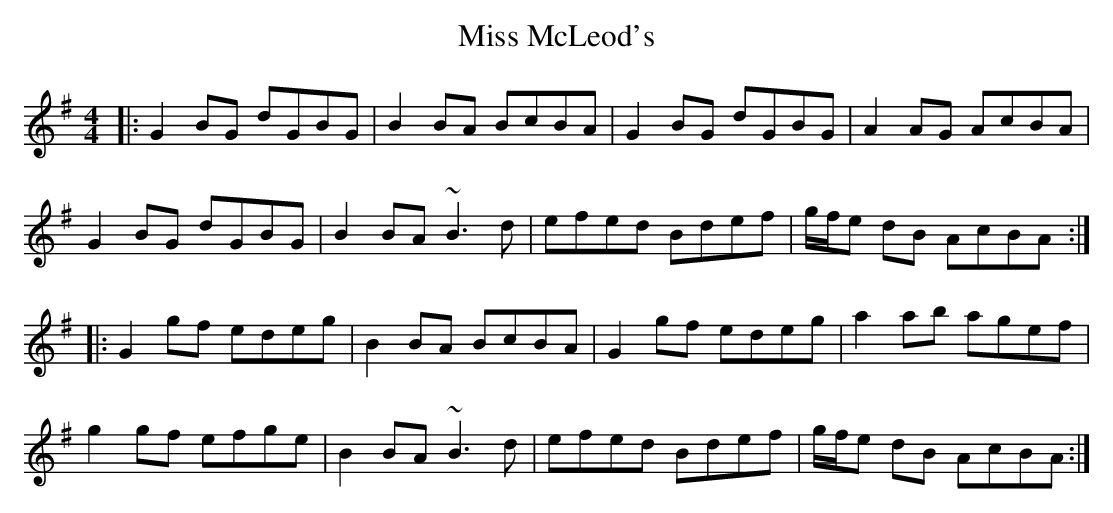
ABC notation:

X:1
T: Miss McLeod's
M: 4/4
L: 1/8
K: Gmaj
|:G2 BG dGBG|B2 BA BcBA|G2 BG dGBG|A2 AG AcBA|
G2 BG dGBG|B2 BA ~B3 d|efed Bdef|g/f/e dB AcBA:|
|:G2 gf edeg|B2 BA BcBA|G2 gf edeg|a2 ab agef|
g2 gf efge|B2 BA ~B3 d|efed Bdef|g/f/e dB AcBA:|
